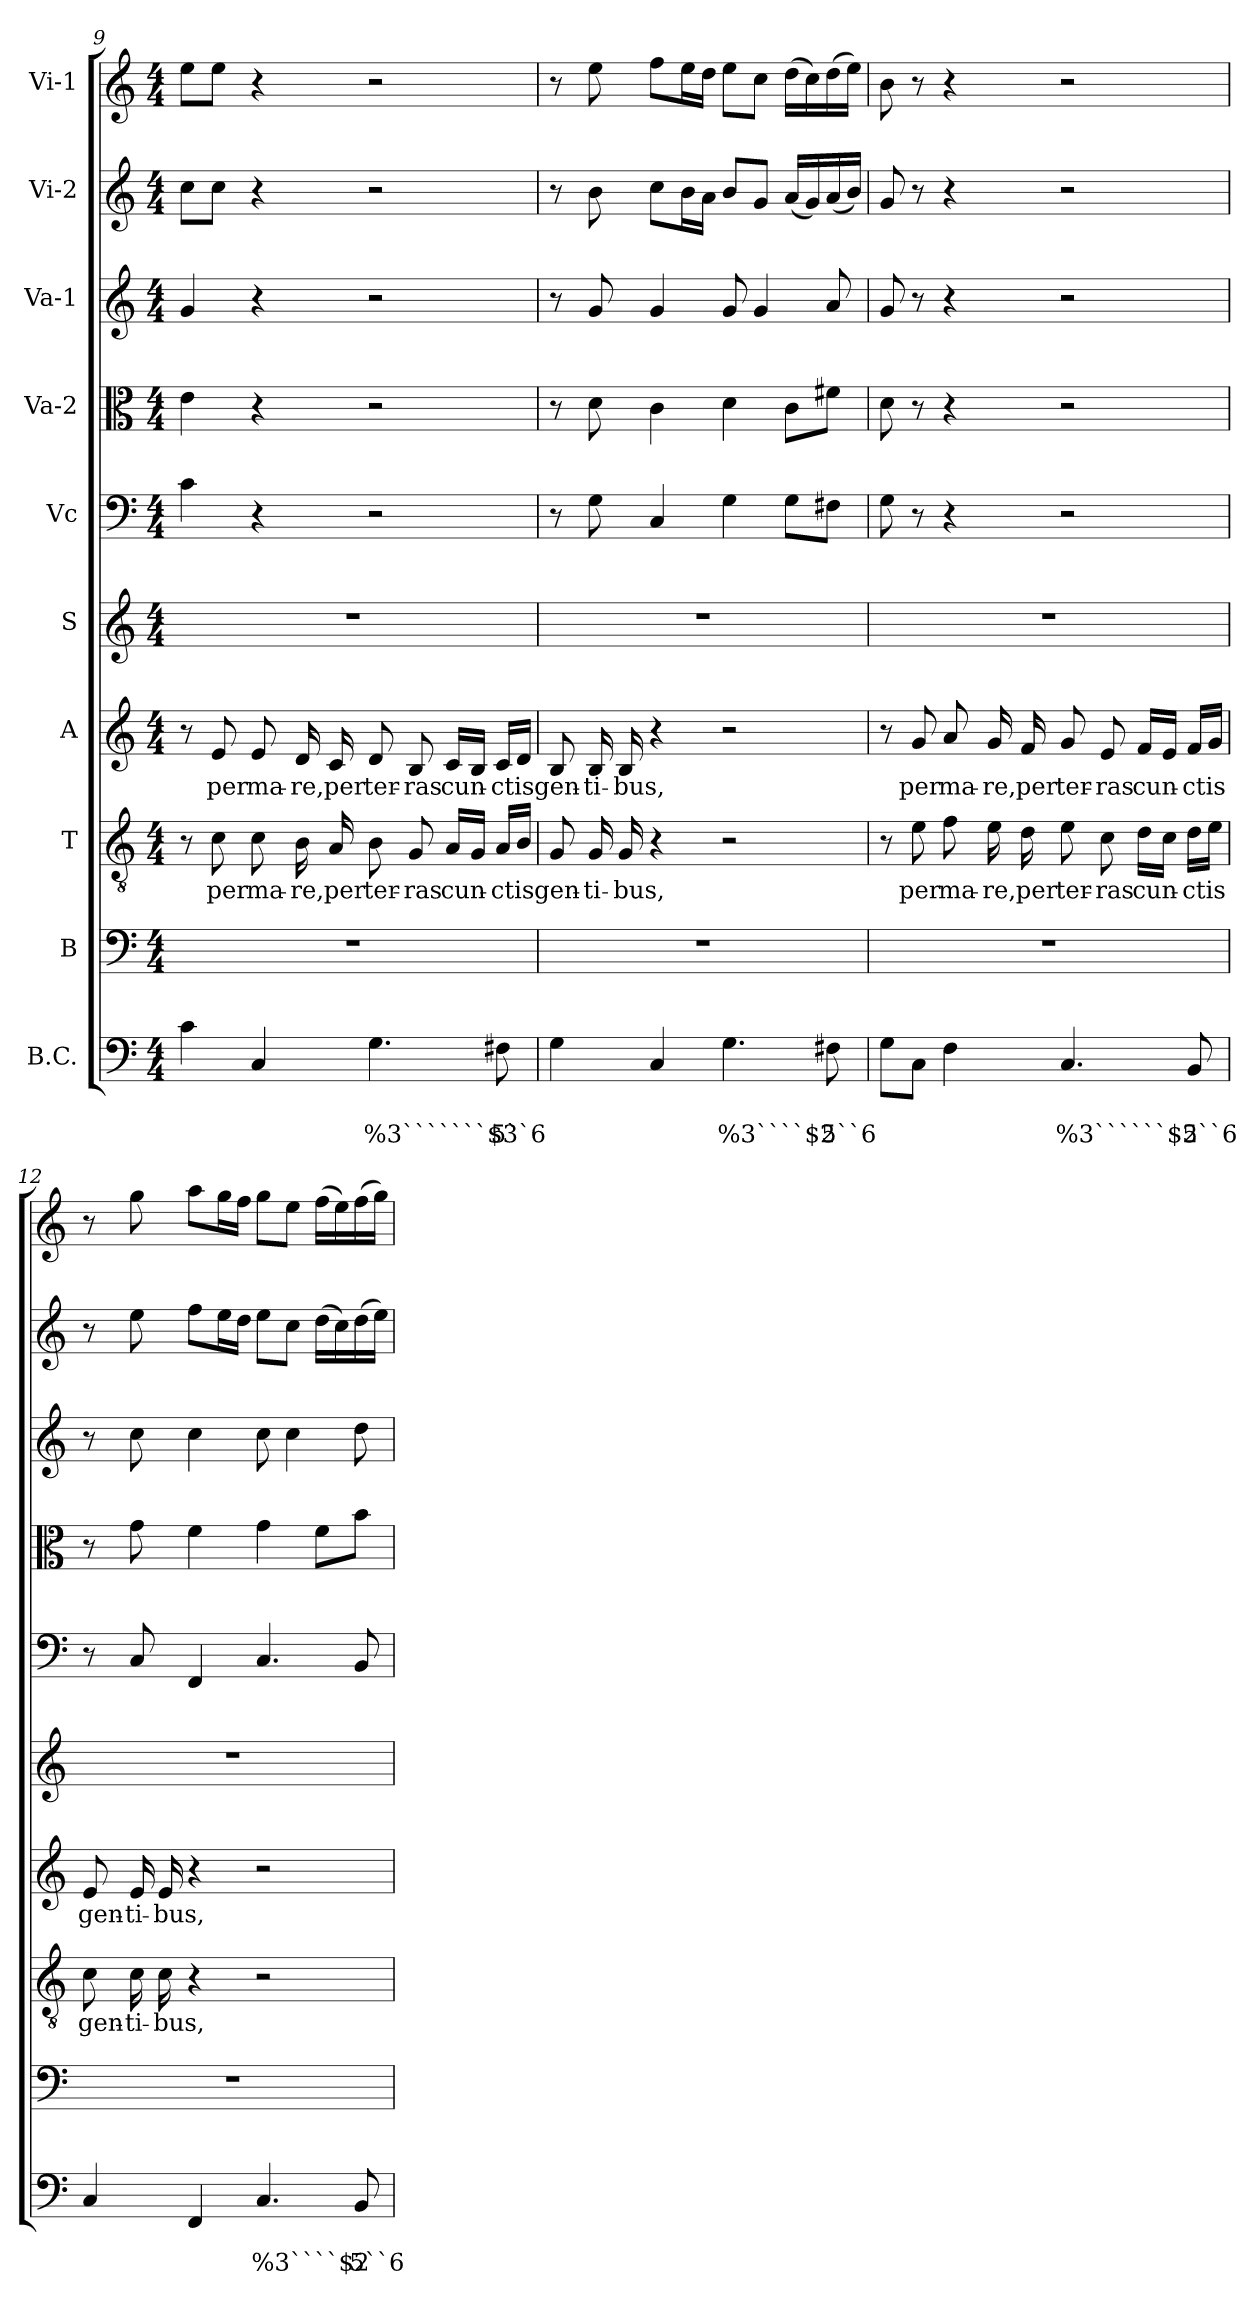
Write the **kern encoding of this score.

**kern	**text	**text	**kern	**kern	**text	**kern	**text	**kern	**kern	**kern	**kern	**kern	**kern
*part10	*part10	*part10	*part9	*part8	*part8	*part7	*part7	*part6	*part5	*part4	*part3	*part2	*part1
*staff10	*staff10	*staff10	*staff9	*staff8	*staff8	*staff7	*staff7	*staff6	*staff5	*staff4	*staff3	*staff2	*staff1
*I"B.C.	*	*	*I"B	*I"T	*	*I"A	*	*I"S	*I"Vc	*I"Va-2	*I"Va-1	*I"Vi-2	*I"Vi-1
*clefF4	*	*	*clefF4	*clefGv2	*	*clefG2	*	*clefG2	*clefF4	*clefC3	*clefG2	*clefG2	*clefG2
*k[]	*	*	*k[]	*k[]	*	*k[]	*	*k[]	*k[]	*k[]	*k[]	*k[]	*k[]
*C:	*	*	*C:	*C:	*	*C:	*	*C:	*C:	*C:	*C:	*C:	*C:
*M4/4	*	*	*M4/4	*M4/4	*	*M4/4	*	*M4/4	*M4/4	*M4/4	*M4/4	*M4/4	*M4/4
=9	=9	=9	=9	=9	=9	=9	=9	=9	=9	=9	=9	=9	=9
4c\	.	.	1r	8r	.	8r	.	1r	4c\	4e\	4g/	8cc\L	8ee\L
!	!	!	!	!	!LO:LY:b	!	!LO:LY:b	!	!	!	!	!	!
.	.	.	.	8c\	per	8e/	per	.	.	.	.	8cc\J	8ee\J
!	!	!	!	!	!LO:LY:b	!	!LO:LY:b	!	!	!	!	!	!
4C/	.	.	.	8c\	ma-	8e/	ma-	.	4r	4r	4r	4r	4r
!	!	!	!	!	!LO:LY:b	!	!LO:LY:b	!	!	!	!	!	!
.	.	.	.	16B\	-re,	16d/	-re,	.	.	.	.	.	.
!	!	!	!	!	!LO:LY:b	!	!LO:LY:b	!	!	!	!	!	!
.	.	.	.	16A/	per	16c/	per	.	.	.	.	.	.
!	!	!LO:LY:b	!	!	!LO:LY:b	!	!LO:LY:b	!	!	!	!	!	!
4.G\	.	%3```````$3	.	8B\	ter-	8d/	ter-	.	2r	2r	2r	2r	2r
!	!	!	!	!	!LO:LY:b	!	!LO:LY:b	!	!	!	!	!	!
.	.	.	.	8G/	-ras	8B/	-ras	.	.	.	.	.	.
!	!	!	!	!	!LO:LY:b	!	!LO:LY:b	!	!	!	!	!	!
.	.	.	.	16A/LL	cun-	16c/LL	cun-	.	.	.	.	.	.
.	.	.	.	16G/JJ	.	16B/JJ	.	.	.	.	.	.	.
!	!	!LO:LY:b	!	!	!LO:LY:b	!	!LO:LY:b	!	!	!	!	!	!
8F#X\	.	5``6	.	16A/LL	-ctis	16c/LL	-ctis	.	.	.	.	.	.
.	.	.	.	16B/JJ	.	16d/JJ	.	.	.	.	.	.	.
=10	=10	=10	=10	=10	=10	=10	=10	=10	=10	=10	=10	=10	=10
!	!	!	!	!	!LO:LY:b	!	!LO:LY:b	!	!	!	!	!	!
4G\	.	.	1r	8G/	gen-	8B/	gen-	1r	8r	8r	8r	8r	8r
!	!	!	!	!	!LO:LY:b	!	!LO:LY:b	!	!	!	!	!	!
.	.	.	.	16G/	-ti-	16B/	-ti-	.	8G\	8d\	8g/	8b\	8ee\
!	!	!	!	!	!LO:LY:b	!	!LO:LY:b	!	!	!	!	!	!
.	.	.	.	16G/	-bus,	16B/	-bus,	.	.	.	.	.	.
4C/	.	.	.	4r	.	4r	.	.	4C/	4c\	4g/	8cc\L	8ff\L
.	.	.	.	.	.	.	.	.	.	.	.	16b\L	16ee\L
.	.	.	.	.	.	.	.	.	.	.	.	16a\JJ	16dd\JJ
!	!	!LO:LY:b	!	!	!	!	!	!	!	!	!	!	!
4.G\	.	%3````$2	.	2r	.	2r	.	.	4G\	4d\	8g/	8b/L	8ee\L
.	.	.	.	.	.	.	.	.	.	.	4g/	8g/J	8cc\J
.	.	.	.	.	.	.	.	.	8G\L	8c\L	.	(<16a/LL	(>16dd\LL
.	.	.	.	.	.	.	.	.	.	.	.	16g/)	16cc\)
!	!	!LO:LY:b	!	!	!	!	!	!	!	!	!	!	!
8F#X\	.	5``6	.	.	.	.	.	.	8F#X\J	8f#X\J	8a/	(<16a/	(>16dd\
.	.	.	.	.	.	.	.	.	.	.	.	16b/JJ)	16ee\JJ)
=11	=11	=11	=11	=11	=11	=11	=11	=11	=11	=11	=11	=11	=11
8G\L	.	.	1r	8r	.	8r	.	1r	8G\	8d\	8g/	8g/	8b\
!	!	!	!	!	!LO:LY:b	!	!LO:LY:b	!	!	!	!	!	!
8C\J	.	.	.	8e\	per	8g/	per	.	8r	8r	8r	8r	8r
!	!	!	!	!	!LO:LY:b	!	!LO:LY:b	!	!	!	!	!	!
4F\	.	.	.	8f\	ma-	8a/	ma-	.	4r	4r	4r	4r	4r
!	!	!	!	!	!LO:LY:b	!	!LO:LY:b	!	!	!	!	!	!
.	.	.	.	16e\	-re,	16g/	-re,	.	.	.	.	.	.
!	!	!	!	!	!LO:LY:b	!	!LO:LY:b	!	!	!	!	!	!
.	.	.	.	16d\	per	16f/	per	.	.	.	.	.	.
!	!	!LO:LY:b	!	!	!LO:LY:b	!	!LO:LY:b	!	!	!	!	!	!
4.C/	.	%3``````$2	.	8e\	ter-	8g/	ter-	.	2r	2r	2r	2r	2r
!	!	!	!	!	!LO:LY:b	!	!LO:LY:b	!	!	!	!	!	!
.	.	.	.	8c\	-ras	8e/	-ras	.	.	.	.	.	.
!	!	!	!	!	!LO:LY:b	!	!LO:LY:b	!	!	!	!	!	!
.	.	.	.	16d\LL	cun-	16f/LL	cun-	.	.	.	.	.	.
.	.	.	.	16c\JJ	.	16e/JJ	.	.	.	.	.	.	.
!	!	!LO:LY:b	!	!	!LO:LY:b	!	!LO:LY:b	!	!	!	!	!	!
8BB/	.	5``6	.	16d\LL	-ctis	16f/LL	-ctis	.	.	.	.	.	.
.	.	.	.	16e\JJ	.	16g/JJ	.	.	.	.	.	.	.
!!LO:PB:g=z
=12	=12	=12	=12	=12	=12	=12	=12	=12	=12	=12	=12	=12	=12
!	!	!	!	!	!LO:LY:b	!	!LO:LY:b	!	!	!	!	!	!
4C/	.	.	1r	8c\	gen-	8e/	gen-	1r	8r	8r	8r	8r	8r
!	!	!	!	!	!LO:LY:b	!	!LO:LY:b	!	!	!	!	!	!
.	.	.	.	16c\	-ti-	16e/	-ti-	.	8C/	8g\	8cc\	8ee\	8gg\
!	!	!	!	!	!LO:LY:b	!	!LO:LY:b	!	!	!	!	!	!
.	.	.	.	16c\	-bus,	16e/	-bus,	.	.	.	.	.	.
4FF/	.	.	.	4r	.	4r	.	.	4FF/	4f\	4cc\	8ff\L	8aa\L
.	.	.	.	.	.	.	.	.	.	.	.	16ee\L	16gg\L
.	.	.	.	.	.	.	.	.	.	.	.	16dd\JJ	16ff\JJ
!	!	!LO:LY:b	!	!	!	!	!	!	!	!	!	!	!
4.C/	.	%3````$2	.	2r	.	2r	.	.	4.C/	4g\	8cc\	8ee\L	8gg\L
.	.	.	.	.	.	.	.	.	.	.	4cc\	8cc\J	8ee\J
.	.	.	.	.	.	.	.	.	.	8f\L	.	(>16dd\LL	(>16ff\LL
.	.	.	.	.	.	.	.	.	.	.	.	16cc\)	16ee\)
!	!	!LO:LY:b	!	!	!	!	!	!	!	!	!	!	!
8BB/	.	5``6	.	.	.	.	.	.	8BB/	8b\J	8dd\	(>16dd\	(>16ff\
.	.	.	.	.	.	.	.	.	.	.	.	16ee\JJ)	16gg\JJ)
=	=	=	=	=	=	=	=	=	=	=	=	=	=
*-	*-	*-	*-	*-	*-	*-	*-	*-	*-	*-	*-	*-	*-
